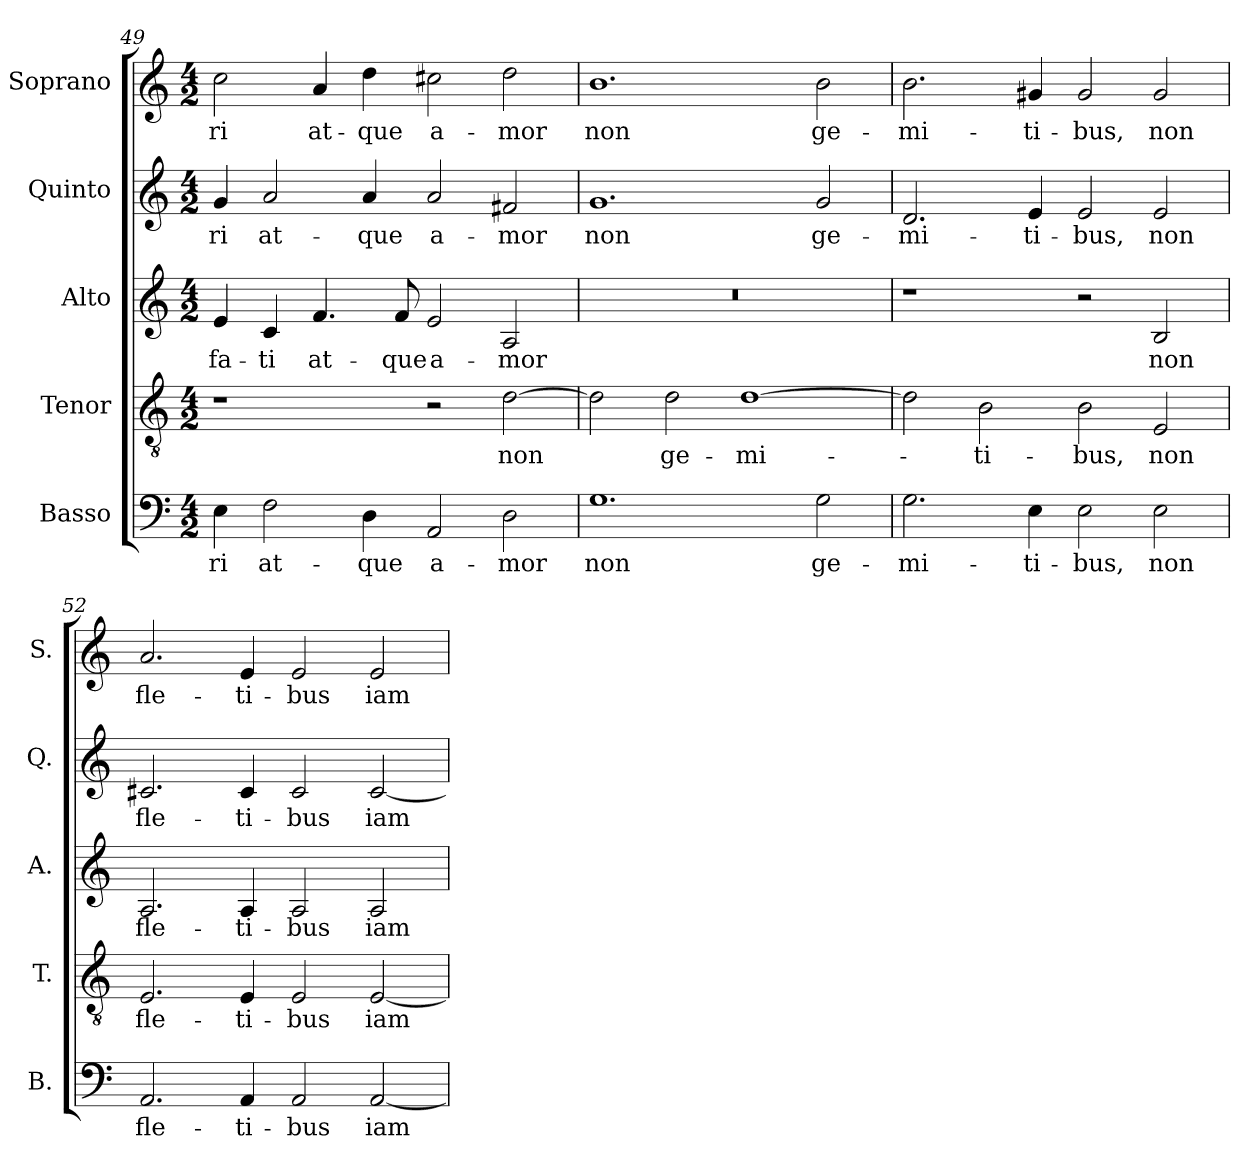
**kern	**text	**kern	**text	**kern	**text	**kern	**text	**kern	**text
*part5	*part5	*part4	*part4	*part3	*part3	*part2	*part2	*part1	*part1
*staff5	*staff5	*staff4	*staff4	*staff3	*staff3	*staff2	*staff2	*staff1	*staff1
*I"Basso	*	*I"Tenor	*	*I"Alto	*	*I"Quinto	*	*I"Soprano	*
*I'B.	*	*I'T.	*	*I'A.	*	*I'Q.	*	*I'S.	*
!!LO:LB:g=z
*clefF4	*	*clefGv2	*	*clefG2	*	*clefG2	*	*clefG2	*
*	*	*ITrd7c12	*	*	*	*	*	*	*
*k[]	*	*k[]	*	*k[]	*	*k[]	*	*k[]	*
*C:	*	*C:	*	*C:	*	*C:	*	*C:	*
*M4/2	*	*M4/2	*	*M4/2	*	*M4/2	*	*M4/2	*
=49	=49	=49	=49	=49	=49	=49	=49	=49	=49
!	!LO:LY:b:color=#000000	!	!	!	!	!	!	!	!
!	!	!	!	!	!LO:LY:b:color=#000000	!	!	!	!
!	!	!	!	!	!	!	!LO:LY:b:color=#000000	!	!
!	!	!	!	!	!	!	!	!	!LO:LY:b:color=#000000
4Ei\	-ri	1r	.	4ei/	fa-	4gi/	-ri	2cci\	-ri
!	!LO:LY:b:color=#000000	!	!	!	!	!	!	!	!
!	!	!	!	!	!LO:LY:b:color=#000000	!	!	!	!
!	!	!	!	!	!	!	!LO:LY:b:color=#000000	!	!
2Fi\	at-	.	.	4ci/	-ti	2ai/	at-	.	.
!	!	!	!	!	!LO:LY:b:color=#000000	!	!	!	!
!	!	!	!	!	!	!	!	!	!LO:LY:b:color=#000000
.	.	.	.	4.fi/	at-	.	.	4ai/	at-
!	!LO:LY:b:color=#000000	!	!	!	!	!	!	!	!
!	!	!	!	!	!	!	!LO:LY:b:color=#000000	!	!
!	!	!	!	!	!	!	!	!	!LO:LY:b:color=#000000
4Di\	-que	.	.	.	.	4ai/	-que	4ddi\	-que
!	!	!	!	!	!LO:LY:b:color=#000000	!	!	!	!
.	.	.	.	8fi/	-que	.	.	.	.
!	!LO:LY:b:color=#000000	!	!	!	!	!	!	!	!
!	!	!	!	!	!LO:LY:b:color=#000000	!	!	!	!
!	!	!	!	!	!	!	!LO:LY:b:color=#000000	!	!
!	!	!	!	!	!	!	!	!	!LO:LY:b:color=#000000
2AAi/	a-	2r	.	2ei/	a-	2ai/	a-	2cc#Xi\	a-
!	!LO:LY:b:color=#000000	!	!	!	!	!	!	!	!
!	!	!	!LO:LY:b:color=#000000	!	!	!	!	!	!
!	!	!	!	!	!LO:LY:b:color=#000000	!	!	!	!
!	!	!	!	!	!	!	!LO:LY:b:color=#000000	!	!
!	!	!	!	!	!	!	!	!	!LO:LY:b:color=#000000
2Di\	-mor	[2Di\	non	2Ai/	-mor	2f#Xi/	-mor	2ddi\	-mor
=50	=50	=50	=50	=50	=50	=50	=50	=50	=50
!	!LO:LY:b:color=#000000	!	!	!LO:N:vis=1	!	!	!	!	!
!	!	!	!	!	!	!	!LO:LY:b:color=#000000	!	!
!	!	!	!	!	!	!	!	!	!LO:LY:b:color=#000000
1.Gi	non	2Di\]	.	0r	.	1.gi	non	1.bi	non
!	!	!	!LO:LY:b:color=#000000	!	!	!	!	!	!
.	.	2Di\	ge-	.	.	.	.	.	.
!	!	!	!LO:LY:b:color=#000000	!	!	!	!	!	!
.	.	[1Di	-mi-	.	.	.	.	.	.
!	!LO:LY:b:color=#000000	!	!	!	!	!	!	!	!
!	!	!	!	!	!	!	!LO:LY:b:color=#000000	!	!
!	!	!	!	!	!	!	!	!	!LO:LY:b:color=#000000
2Gi\	ge-	.	.	.	.	2gi/	ge-	2bi\	ge-
=51	=51	=51	=51	=51	=51	=51	=51	=51	=51
!	!LO:LY:b:color=#000000	!	!	!	!	!	!	!	!
!	!	!	!	!	!	!	!LO:LY:b:color=#000000	!	!
!	!	!	!	!	!	!	!	!	!LO:LY:b:color=#000000
2.Gi\	-mi-	2Di\]	.	1r	.	2.di/	-mi-	2.bi\	-mi-
!	!	!	!LO:LY:b:color=#000000	!	!	!	!	!	!
.	.	2BBi\	-ti-	.	.	.	.	.	.
!	!LO:LY:b:color=#000000	!	!	!	!	!	!	!	!
!	!	!	!	!	!	!	!LO:LY:b:color=#000000	!	!
!	!	!	!	!	!	!	!	!	!LO:LY:b:color=#000000
4Ei\	-ti-	.	.	.	.	4ei/	-ti-	4g#Xi/	-ti-
!	!LO:LY:b:color=#000000	!	!	!	!	!	!	!	!
!	!	!	!LO:LY:b:color=#000000	!	!	!	!	!	!
!	!	!	!	!	!	!	!LO:LY:b:color=#000000	!	!
!	!	!	!	!	!	!	!	!	!LO:LY:b:color=#000000
2Ei\	-bus,	2BBi\	-bus,	2r	.	2ei/	-bus,	2g#i/	-bus,
!	!LO:LY:b:color=#000000	!	!	!	!	!	!	!	!
!	!	!	!LO:LY:b:color=#000000	!	!	!	!	!	!
!	!	!	!	!	!LO:LY:b:color=#000000	!	!	!	!
!	!	!	!	!	!	!	!LO:LY:b:color=#000000	!	!
!	!	!	!	!	!	!	!	!	!LO:LY:b:color=#000000
2Ei\	non	2EEi/	non	2Bi/	non	2ei/	non	2g#i/	non
=52	=52	=52	=52	=52	=52	=52	=52	=52	=52
!	!LO:LY:b:color=#000000	!	!	!	!	!	!	!	!
!	!	!	!LO:LY:b:color=#000000	!	!	!	!	!	!
!	!	!	!	!	!LO:LY:b:color=#000000	!	!	!	!
!	!	!	!	!	!	!	!LO:LY:b:color=#000000	!	!
!	!	!	!	!	!	!	!	!	!LO:LY:b:color=#000000
2.AAi/	fle-	2.EEi/	fle-	2.Ai/	fle-	2.c#Xi/	fle-	2.ai/	fle-
!	!LO:LY:b:color=#000000	!	!	!	!	!	!	!	!
!	!	!	!LO:LY:b:color=#000000	!	!	!	!	!	!
!	!	!	!	!	!LO:LY:b:color=#000000	!	!	!	!
!	!	!	!	!	!	!	!LO:LY:b:color=#000000	!	!
!	!	!	!	!	!	!	!	!	!LO:LY:b:color=#000000
4AAi/	-ti-	4EEi/	-ti-	4Ai/	-ti-	4c#i/	-ti-	4ei/	-ti-
!	!LO:LY:b:color=#000000	!	!	!	!	!	!	!	!
!	!	!	!LO:LY:b:color=#000000	!	!	!	!	!	!
!	!	!	!	!	!LO:LY:b:color=#000000	!	!	!	!
!	!	!	!	!	!	!	!LO:LY:b:color=#000000	!	!
!	!	!	!	!	!	!	!	!	!LO:LY:b:color=#000000
2AAi/	-bus	2EEi/	-bus	2Ai/	-bus	2c#i/	-bus	2ei/	-bus
!	!LO:LY:b:color=#000000	!	!	!	!	!	!	!	!
!	!	!	!LO:LY:b:color=#000000	!	!	!	!	!	!
!	!	!	!	!	!LO:LY:b:color=#000000	!	!	!	!
!	!	!	!	!	!	!	!LO:LY:b:color=#000000	!	!
!	!	!	!	!	!	!	!	!	!LO:LY:b:color=#000000
[2AAi/	iam	[2EEi/	iam	2Ai/	iam	[2c#i/	iam	2ei/	iam
=	=	=	=	=	=	=	=	=	=
*-	*-	*-	*-	*-	*-	*-	*-	*-	*-
